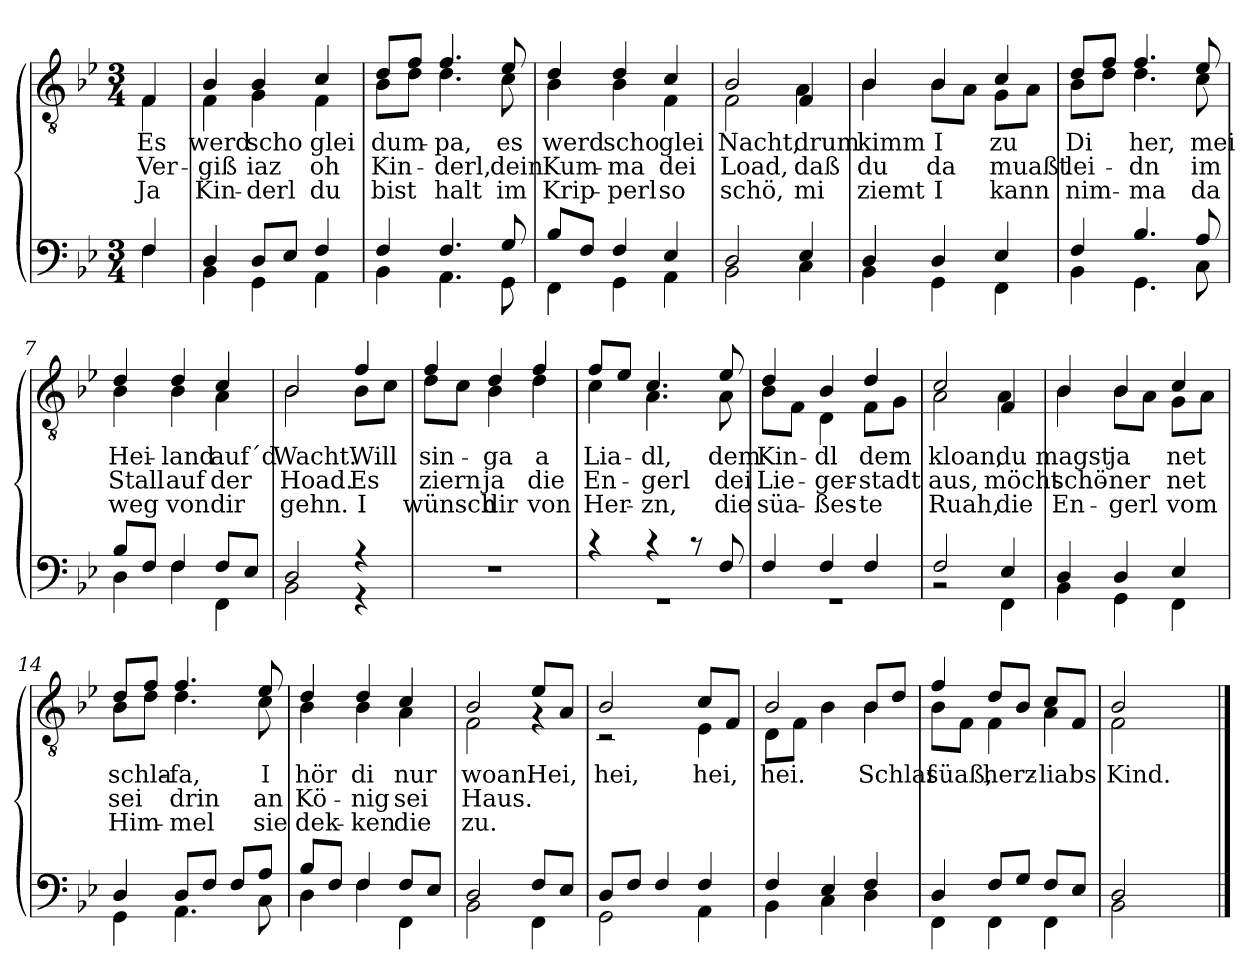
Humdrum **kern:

**kern	**kern	**text	**text	**text
*part1	*part1	*part1	*part1	*part1
*staff2	*staff1	*staff1	*staff1	*staff1
*clefF4	*clefGv2	*	*	*
*k[b-e-]	*k[b-e-]	*	*	*
*B-:	*B-:	*	*	*
*M3/4	*M3/4	*	*	*
=	=	=	=	=
*^	*	*	*	*
!	!	!	!LO:LY:b	!LO:LY:b	!LO:LY:b
*	*	*^	*	*	*
4F/	4F\	4F/	4F\	Es	Ver-	Ja
=1	=1	=1	=1	=1	=1	=1
!	!	!	!	!LO:LY:b	!LO:LY:b	!LO:LY:b
4D/	4BB-\	4B-/	4F\	werd	-giß	Kin-
!	!	!	!	!LO:LY:b	!LO:LY:b	!LO:LY:b
8D/L	4GG\	4B-/	4G\	scho	iaz	-derl
8E-/J	.	.	.	.	.	.
!	!	!	!	!LO:LY:b	!LO:LY:b	!LO:LY:b
4F/	4AA\	4c/	4F\	glei	oh	du
=2	=2	=2	=2	=2	=2	=2
!	!	!	!	!LO:LY:b	!LO:LY:b	!LO:LY:b
4F/	4BB-\	8d/L	8B-\L	dum-	Kin-	bist
.	.	8f/J	8d\J	.	.	.
!	!	!	!	!LO:LY:b	!LO:LY:b	!LO:LY:b
4.F/	4.AA\	4.f/	4.d\	-pa,	-derl,	halt
!	!	!	!	!LO:LY:b	!LO:LY:b	!LO:LY:b
8G/	8GG\	8e-/	8c\	es	dein	im
=3	=3	=3	=3	=3	=3	=3
!	!	!	!	!LO:LY:b	!LO:LY:b	!LO:LY:b
8B-/L	4FF\	4d/	4B-\	werd	Kum-	Krip-
8F/J	.	.	.	.	.	.
!	!	!	!	!LO:LY:b	!LO:LY:b	!LO:LY:b
4F/	4GG\	4d/	4B-\	scho	-ma	-perl
!	!	!	!	!LO:LY:b	!LO:LY:b	!LO:LY:b
4E-/	4AA\	4c/	4F\	glei	dei	so
=4	=4	=4	=4	=4	=4	=4
!	!	!	!	!LO:LY:b	!LO:LY:b	!LO:LY:b
2D/	2BB-\	2B-/	2F\	Nacht,	Load,	schö,
!	!	!	!	!LO:LY:b	!LO:LY:b	!LO:LY:b
4E-/	4C\	4F/	4A\	drum	daß	mi
!!LO:LB:g=z	!!
=5	=5	=5	=5	=5	=5	=5
!	!	!	!	!LO:LY:b	!LO:LY:b	!LO:LY:b
4D/	4BB-\	4B-/	4B-\	kimm	du	ziemt
!	!	!	!	!LO:LY:b	!LO:LY:b	!LO:LY:b
4D/	4GG\	4B-/	8B-\L	I	da	I
.	.	.	8A\J	.	.	.
!	!	!	!	!LO:LY:b	!LO:LY:b	!LO:LY:b
4E-/	4FF\	4c/	8G\L	zu	muaßt	kann
.	.	.	8A\J	.	.	.
=6	=6	=6	=6	=6	=6	=6
!	!	!	!	!LO:LY:b	!LO:LY:b	!LO:LY:b
4F/	4BB-\	8d/L	8B-\L	Di	lei-	nim-
.	.	8f/J	8d\J	.	.	.
!	!	!	!	!LO:LY:b	!LO:LY:b	!LO:LY:b
4.B-/	4.GG\	4.f/	4.d\	her,	-dn	-ma
!	!	!	!	!LO:LY:b	!LO:LY:b	!LO:LY:b
8A/	8C\	8e-/	8c\	mei	im	da
=7	=7	=7	=7	=7	=7	=7
!	!	!	!	!LO:LY:b	!LO:LY:b	!LO:LY:b
8B-/L	4D\	4d/	4B-\	Hei-	Stall	weg
8F/J	.	.	.	.	.	.
!	!	!	!	!LO:LY:b	!LO:LY:b	!LO:LY:b
4F/	4F\	4d/	4B-\	-land	auf	von
!	!	!	!	!LO:LY:b	!LO:LY:b	!LO:LY:b
8F/L	4FF\	4c/	4A\	auf´d	der	dir
8E-/J	.	.	.	.	.	.
=8	=8	=8	=8	=8	=8	=8
!	!	!	!	!LO:LY:b	!LO:LY:b	!LO:LY:b
2D/	2BB-\	2B-/	2B-\	Wacht.	Hoad.	gehn.
!	!	!	!	!LO:LY:b	!LO:LY:b	!LO:LY:b
4r	4r	4f/	8B-\L	Will	Es	I
.	.	.	8c\J	.	.	.
*v	*v	*	*	*	*	*
=9	=9	=9	=9	=9	=9
!	!	!	!LO:LY:b	!LO:LY:b	!LO:LY:b
2.r	4f/	8d\L	sin-	ziern	wünsch
.	.	8c\J	.	.	.
!	!	!	!LO:LY:b	!LO:LY:b	!LO:LY:b
.	4d/	4B-\	-ga	ja	dir
!	!	!	!LO:LY:b	!LO:LY:b	!LO:LY:b
.	4f/	4d\	a	die	von
!!LO:LB:g=z	!!
=10	=10	=10	=10	=10	=10
*^	*	*	*	*	*
!	!LO:N:vis=1	!	!	!LO:LY:b	!LO:LY:b	!LO:LY:b
4rc	2.rAA	8f/L	4c\	Lia-	En-	Her-
.	.	8e-/J	.	.	.	.
!	!	!	!	!LO:LY:b	!LO:LY:b	!LO:LY:b
4rc	.	4.c/	4.A\	-dl,	-gerl	-zn,
8rc	.	.	.	.	.	.
!	!	!	!	!LO:LY:b	!LO:LY:b	!LO:LY:b
8F/	.	8e-/	8A\	dem	dei	die
=11	=11	=11	=11	=11	=11	=11
!	!LO:N:vis=1	!	!	!LO:LY:b	!LO:LY:b	!LO:LY:b
4F/	2.rAA	4d/	8B-\L	Kin-	Lie-	süa-
.	.	.	8F\J	.	.	.
!	!	!	!	!LO:LY:b	!LO:LY:b	!LO:LY:b
4F/	.	4B-/	4D\	-dl	-ger-	-ßes-
!	!	!	!	!LO:LY:b	!LO:LY:b	!LO:LY:b
4F/	.	4d/	8F\L	dem	-stadt	-te
.	.	.	8G\J	.	.	.
=12	=12	=12	=12	=12	=12	=12
!	!	!	!	!LO:LY:b	!LO:LY:b	!LO:LY:b
2F/	2rBB	2c/	2A\	kloan,	aus,	Ruah,
!	!	!	!	!LO:LY:b	!LO:LY:b	!LO:LY:b
4E-/	4FF\	4F/	4A\	du	möcht	die
=13	=13	=13	=13	=13	=13	=13
!	!	!	!	!LO:LY:b	!LO:LY:b	!LO:LY:b
4D/	4BB-\	4B-/	4B-\	magst	schö-	En-
!	!	!	!	!LO:LY:b	!LO:LY:b	!LO:LY:b
4D/	4GG\	4B-/	8B-\L	ja	-ner	-gerl
.	.	.	8A\J	.	.	.
!	!	!	!	!LO:LY:b	!LO:LY:b	!LO:LY:b
4E-/	4FF\	4c/	8G\L	net	net	vom
.	.	.	8A\J	.	.	.
=14	=14	=14	=14	=14	=14	=14
!	!	!	!	!LO:LY:b	!LO:LY:b	!LO:LY:b
4D/	4GG\	8d/L	8B-\L	schla-	sei	Him-
.	.	8f/J	8d\J	.	.	.
!	!	!	!	!LO:LY:b	!LO:LY:b	!LO:LY:b
8D/L	4.AA\	4.f/	4.d\	-fa,	drin	-mel
8F/J	.	.	.	.	.	.
8F/L	.	.	.	.	.	.
!	!	!	!	!LO:LY:b	!LO:LY:b	!LO:LY:b
8A/J	8C\	8e-/	8c\	I	an	sie
!!LO:LB:g=z	!!
=15	=15	=15	=15	=15	=15	=15
!	!	!	!	!LO:LY:b	!LO:LY:b	!LO:LY:b
8B-/L	4D\	4d/	4B-\	hör	Kö-	dek-
8F/J	.	.	.	.	.	.
!	!	!	!	!LO:LY:b	!LO:LY:b	!LO:LY:b
4F/	4F\	4d/	4B-\	di	-nig	-ken
!	!	!	!	!LO:LY:b	!LO:LY:b	!LO:LY:b
8F/L	4FF\	4c/	4A\	nur	sei	die
8E-/J	.	.	.	.	.	.
=16	=16	=16	=16	=16	=16	=16
!	!	!	!	!LO:LY:b	!LO:LY:b	!LO:LY:b
2D/	2BB-\	2B-/	2F\	woan.	Haus.	zu.
!	!	!	!	!LO:LY:b	!	!
8F/L	4FF\	8e-/L	4rG	Hei,	.	.
8E-/J	.	8A/J	.	.	.	.
=17	=17	=17	=17	=17	=17	=17
!	!	!	!	!LO:LY:b	!	!
8D/L	2GG\	2B-/	2rC	hei,	.	.
8F/J	.	.	.	.	.	.
4F/	.	.	.	.	.	.
!	!	!	!	!LO:LY:b	!	!
4F/	4AA\	8c/L	4E-\	hei,	.	.
.	.	8F/J	.	.	.	.
=18	=18	=18	=18	=18	=18	=18
!	!	!	!	!LO:LY:b	!	!
4F/	4BB-\	2B-/	8D\L	hei.	.	.
.	.	.	8F\J	.	.	.
4E-/	4C\	.	4B-\	.	.	.
!	!	!	!	!LO:LY:b	!	!
4F/	4D\	8B-/L	4B-\	Schlaf	.	.
.	.	8d/J	.	.	.	.
=19	=19	=19	=19	=19	=19	=19
!	!	!	!	!LO:LY:b	!	!
4D/	4FF\	4f/	8B-\L	süaß,	.	.
.	.	.	8F\J	.	.	.
!	!	!	!	!LO:LY:b	!	!
8F/L	4FF\	8d/L	4F\	herz-	.	.
8G/J	.	8B-/J	.	.	.	.
!	!	!	!	!LO:LY:b	!	!
8F/L	4FF\	8c/L	4A\	-liabs	.	.
8E-/J	.	8F/J	.	.	.	.
=20	=20	=20	=20	=20	=20	=20
!	!	!	!	!LO:LY:b	!	!
2D/	2BB-\	2B-/	2F\	Kind.	.	.
4ryy	4ryy	4ryy	4ryy	.	.	.
*v	*v	*	*	*	*	*
*	*v	*v	*	*	*
==	==	==	==	==
*-	*-	*-	*-	*-
